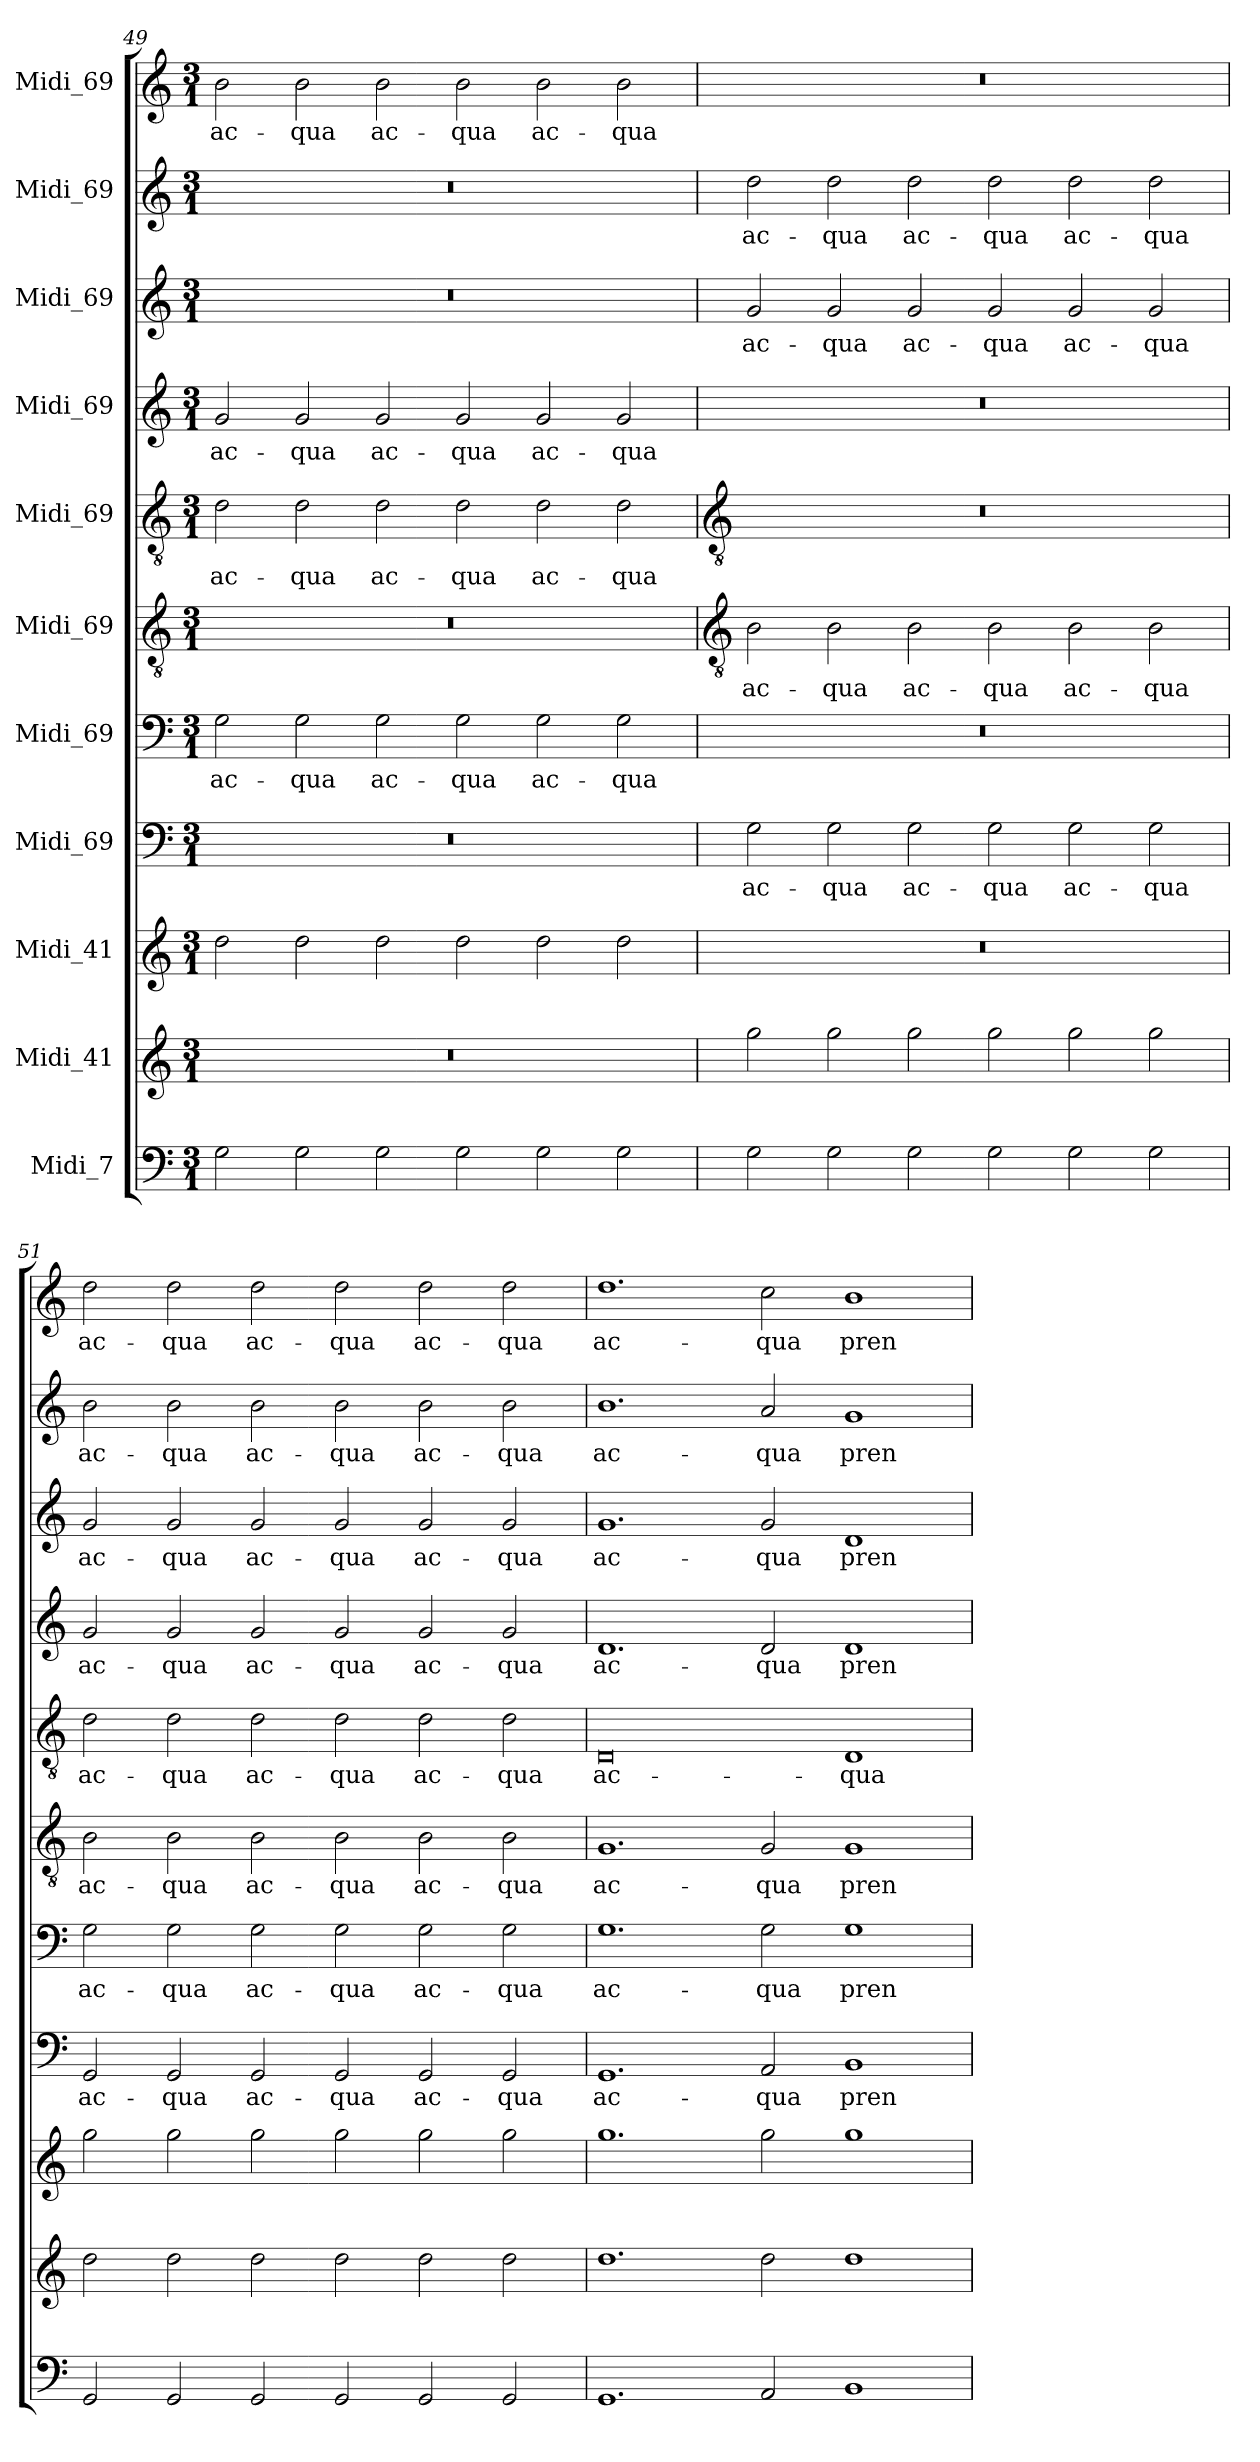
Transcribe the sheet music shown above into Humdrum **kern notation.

**kern	**kern	**kern	**kern	**text	**kern	**text	**kern	**text	**kern	**text	**kern	**text	**kern	**text	**kern	**text	**kern	**text
*part11	*part10	*part9	*part8	*part8	*part7	*part7	*part6	*part6	*part5	*part5	*part4	*part4	*part3	*part3	*part2	*part2	*part1	*part1
*staff11	*staff10	*staff9	*staff8	*staff8	*staff7	*staff7	*staff6	*staff6	*staff5	*staff5	*staff4	*staff4	*staff3	*staff3	*staff2	*staff2	*staff1	*staff1
*I"Midi_7	*I"Midi_41	*I"Midi_41	*I"Midi_69	*	*I"Midi_69	*	*I"Midi_69	*	*I"Midi_69	*	*I"Midi_69	*	*I"Midi_69	*	*I"Midi_69	*	*I"Midi_69	*
*clefF4	*clefG2	*clefG2	*clefF4	*	*clefF4	*	*clefGv2	*	*clefGv2	*	*clefG2	*	*clefG2	*	*clefG2	*	*clefG2	*
*k[]	*k[]	*k[]	*k[]	*	*k[]	*	*k[]	*	*k[]	*	*k[]	*	*k[]	*	*k[]	*	*k[]	*
*C:	*C:	*C:	*C:	*	*C:	*	*C:	*	*C:	*	*C:	*	*C:	*	*C:	*	*C:	*
*M3/1	*M3/1	*M3/1	*M3/1	*	*M3/1	*	*M3/1	*	*M3/1	*	*M3/1	*	*M3/1	*	*M3/1	*	*M3/1	*
=49	=49	=49	=49	=49	=49	=49	=49	=49	=49	=49	=49	=49	=49	=49	=49	=49	=49	=49
!	!LO:N:vis=0	!	!LO:N:vis=0	!	!	!LO:LY:b	!LO:N:vis=0	!	!	!LO:LY:b	!	!LO:LY:b	!LO:N:vis=0	!	!LO:N:vis=0	!	!	!LO:LY:b
2G	0.r	2dd	0.r	.	2G	ac-	0.r	.	2d	ac-	2g	ac-	0.r	.	0.r	.	2b	ac-
!	!	!	!	!	!	!LO:LY:b	!	!	!	!LO:LY:b	!	!LO:LY:b	!	!	!	!	!	!LO:LY:b
2G	.	2dd	.	.	2G	-qua	.	.	2d	-qua	2g	-qua	.	.	.	.	2b	-qua
!	!	!	!	!	!	!LO:LY:b	!	!	!	!LO:LY:b	!	!LO:LY:b	!	!	!	!	!	!LO:LY:b
2G	.	2dd	.	.	2G	ac-	.	.	2d	ac-	2g	ac-	.	.	.	.	2b	ac-
!	!	!	!	!	!	!LO:LY:b	!	!	!	!LO:LY:b	!	!LO:LY:b	!	!	!	!	!	!LO:LY:b
2G	.	2dd	.	.	2G	-qua	.	.	2d	-qua	2g	-qua	.	.	.	.	2b	-qua
!	!	!	!	!	!	!LO:LY:b	!	!	!	!LO:LY:b	!	!LO:LY:b	!	!	!	!	!	!LO:LY:b
2G	.	2dd	.	.	2G	ac-	.	.	2d	ac-	2g	ac-	.	.	.	.	2b	ac-
!	!	!	!	!	!	!LO:LY:b	!	!	!	!LO:LY:b	!	!LO:LY:b	!	!	!	!	!	!LO:LY:b
2G	.	2dd	.	.	2G	-qua	.	.	2d	-qua	2g	-qua	.	.	.	.	2b	-qua
!!LO:LB:g=z
=50	=50	=50	=50	=50	=50	=50	=50	=50	=50	=50	=50	=50	=50	=50	=50	=50	=50	=50
*	*	*	*	*	*	*	*clefGv2	*	*clefGv2	*	*	*	*	*	*	*	*	*
!	!	!LO:N:vis=0	!	!LO:LY:b	!LO:N:vis=0	!	!	!LO:LY:b	!LO:N:vis=0	!	!LO:N:vis=0	!	!	!LO:LY:b	!	!LO:LY:b	!LO:N:vis=0	!
2G	2gg	0.r	2G	ac-	0.r	.	2B	ac-	0.r	.	0.r	.	2g	ac-	2dd	ac-	0.r	.
!	!	!	!	!LO:LY:b	!	!	!	!LO:LY:b	!	!	!	!	!	!LO:LY:b	!	!LO:LY:b	!	!
2G	2gg	.	2G	-qua	.	.	2B	-qua	.	.	.	.	2g	-qua	2dd	-qua	.	.
!	!	!	!	!LO:LY:b	!	!	!	!LO:LY:b	!	!	!	!	!	!LO:LY:b	!	!LO:LY:b	!	!
2G	2gg	.	2G	ac-	.	.	2B	ac-	.	.	.	.	2g	ac-	2dd	ac-	.	.
!	!	!	!	!LO:LY:b	!	!	!	!LO:LY:b	!	!	!	!	!	!LO:LY:b	!	!LO:LY:b	!	!
2G	2gg	.	2G	-qua	.	.	2B	-qua	.	.	.	.	2g	-qua	2dd	-qua	.	.
!	!	!	!	!LO:LY:b	!	!	!	!LO:LY:b	!	!	!	!	!	!LO:LY:b	!	!LO:LY:b	!	!
2G	2gg	.	2G	ac-	.	.	2B	ac-	.	.	.	.	2g	ac-	2dd	ac-	.	.
!	!	!	!	!LO:LY:b	!	!	!	!LO:LY:b	!	!	!	!	!	!LO:LY:b	!	!LO:LY:b	!	!
2G	2gg	.	2G	-qua	.	.	2B	-qua	.	.	.	.	2g	-qua	2dd	-qua	.	.
=51	=51	=51	=51	=51	=51	=51	=51	=51	=51	=51	=51	=51	=51	=51	=51	=51	=51	=51
!	!	!	!	!LO:LY:b	!	!LO:LY:b	!	!LO:LY:b	!	!LO:LY:b	!	!LO:LY:b	!	!LO:LY:b	!	!LO:LY:b	!	!LO:LY:b
2GG	2dd	2gg	2GG	ac-	2G	ac-	2B	ac-	2d	ac-	2g	ac-	2g	ac-	2b	ac-	2dd	ac-
!	!	!	!	!LO:LY:b	!	!LO:LY:b	!	!LO:LY:b	!	!LO:LY:b	!	!LO:LY:b	!	!LO:LY:b	!	!LO:LY:b	!	!LO:LY:b
2GG	2dd	2gg	2GG	-qua	2G	-qua	2B	-qua	2d	-qua	2g	-qua	2g	-qua	2b	-qua	2dd	-qua
!	!	!	!	!LO:LY:b	!	!LO:LY:b	!	!LO:LY:b	!	!LO:LY:b	!	!LO:LY:b	!	!LO:LY:b	!	!LO:LY:b	!	!LO:LY:b
2GG	2dd	2gg	2GG	ac-	2G	ac-	2B	ac-	2d	ac-	2g	ac-	2g	ac-	2b	ac-	2dd	ac-
!	!	!	!	!LO:LY:b	!	!LO:LY:b	!	!LO:LY:b	!	!LO:LY:b	!	!LO:LY:b	!	!LO:LY:b	!	!LO:LY:b	!	!LO:LY:b
2GG	2dd	2gg	2GG	-qua	2G	-qua	2B	-qua	2d	-qua	2g	-qua	2g	-qua	2b	-qua	2dd	-qua
!	!	!	!	!LO:LY:b	!	!LO:LY:b	!	!LO:LY:b	!	!LO:LY:b	!	!LO:LY:b	!	!LO:LY:b	!	!LO:LY:b	!	!LO:LY:b
2GG	2dd	2gg	2GG	ac-	2G	ac-	2B	ac-	2d	ac-	2g	ac-	2g	ac-	2b	ac-	2dd	ac-
!	!	!	!	!LO:LY:b	!	!LO:LY:b	!	!LO:LY:b	!	!LO:LY:b	!	!LO:LY:b	!	!LO:LY:b	!	!LO:LY:b	!	!LO:LY:b
2GG	2dd	2gg	2GG	-qua	2G	-qua	2B	-qua	2d	-qua	2g	-qua	2g	-qua	2b	-qua	2dd	-qua
=52	=52	=52	=52	=52	=52	=52	=52	=52	=52	=52	=52	=52	=52	=52	=52	=52	=52	=52
!	!	!	!	!LO:LY:b	!	!LO:LY:b	!	!LO:LY:b	!	!LO:LY:b	!	!LO:LY:b	!	!LO:LY:b	!	!LO:LY:b	!	!LO:LY:b
1.GG	1.dd	1.gg	1.GG	ac-	1.G	ac-	1.G	ac-	0D	ac-	1.d	ac-	1.g	ac-	1.b	ac-	1.dd	ac-
!	!	!	!	!LO:LY:b	!	!LO:LY:b	!	!LO:LY:b	!	!	!	!LO:LY:b	!	!LO:LY:b	!	!LO:LY:b	!	!LO:LY:b
2AA	2dd	2gg	2AA	-qua	2G	-qua	2G	-qua	.	.	2d	-qua	2g	-qua	2a	-qua	2cc	-qua
!	!	!	!	!LO:LY:b	!	!LO:LY:b	!	!LO:LY:b	!	!LO:LY:b	!	!LO:LY:b	!	!LO:LY:b	!	!LO:LY:b	!	!LO:LY:b
1BB	1dd	1gg	1BB	pren-	1G	pren-	1G	pren-	1D	-qua	1d	pren-	1d	pren-	1g	pren-	1b	pren-
=	=	=	=	=	=	=	=	=	=	=	=	=	=	=	=	=	=	=
*-	*-	*-	*-	*-	*-	*-	*-	*-	*-	*-	*-	*-	*-	*-	*-	*-	*-	*-
